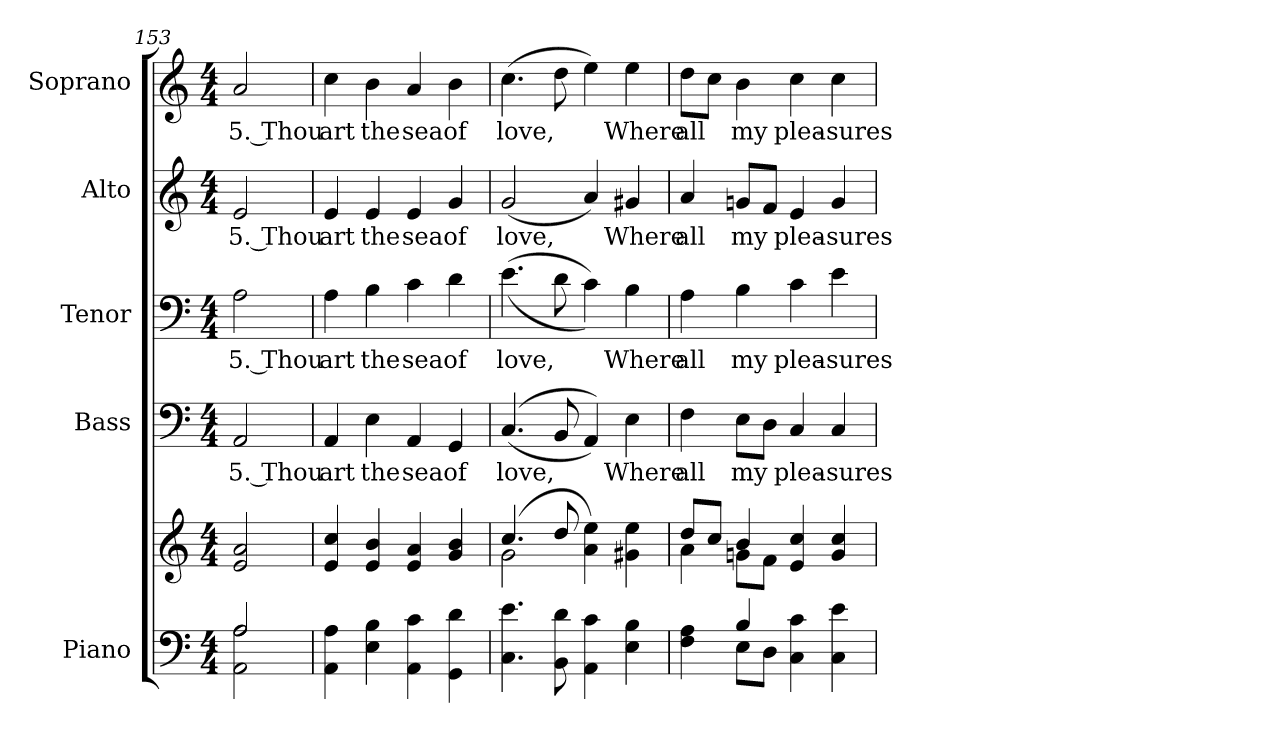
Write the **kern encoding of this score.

**kern	**kern	**kern	**text	**kern	**text	**kern	**text	**kern	**text
*part5	*part5	*part4	*part4	*part3	*part3	*part2	*part2	*part1	*part1
*staff6	*staff5	*staff4	*staff4	*staff3	*staff3	*staff2	*staff2	*staff1	*staff1
*I"Piano	*	*I"Bass	*	*I"Tenor	*	*I"Alto	*	*I"Soprano	*
*I'Pno.	*	*I'B.	*	*I'T.	*	*I'A.	*	*I'S.	*
!!LO:PB:g=z
*clefF4	*clefG2	*clefF4	*	*clefF4	*	*clefG2	*	*clefG2	*
*k[]	*k[]	*k[]	*	*k[]	*	*k[]	*	*k[]	*
*C:	*C:	*C:	*	*C:	*	*C:	*	*C:	*
*M4/4	*M4/4	*M4/4	*	*M4/4	*	*M4/4	*	*M4/4	*
=153	=153	=153	=153	=153	=153	=153	=153	=153	=153
*^	*	*	*	*	*	*	*	*	*
!	!	!	!	!LO:LY:b:color=#000000	!	!	!	!	!	!
!	!	!	!	!	!	!LO:LY:b:color=#000000	!	!	!	!
!	!	!	!	!	!	!	!	!LO:LY:b:color=#000000	!	!
!	!	!	!	!	!	!	!	!	!	!LO:LY:b:color=#000000
2Ai/	2AAi\ 2Ai	2ei/ 2ai	2AAi/	5. Thou	2Ai\	5. Thou	2ei/	5. Thou	2ai/	5. Thou
*v	*v	*	*	*	*	*	*	*	*	*
=154	=154	=154	=154	=154	=154	=154	=154	=154	=154
*^	*	*	*	*	*	*	*	*	*
!	!	!	!	!LO:LY:b:color=#000000	!	!	!	!	!	!
*v	*v	*	*	*	*	*	*	*	*	*
*^	*	*	*	*	*	*	*	*	*
!	!	!	!	!	!	!LO:LY:b:color=#000000	!	!	!	!
*v	*v	*	*	*	*	*	*	*	*	*
*^	*	*	*	*	*	*	*	*	*
!	!	!	!	!	!	!	!	!LO:LY:b:color=#000000	!	!
*v	*v	*	*	*	*	*	*	*	*	*
*^	*	*	*	*	*	*	*	*	*
!	!	!	!	!	!	!	!	!	!	!LO:LY:b:color=#000000
*v	*v	*	*	*	*	*	*	*	*	*
4AAi\ 4Ai	4ei/ 4cci	4AAi/	art	4Ai\	art	4ei/	art	4cci\	art
!	!	!	!LO:LY:b:color=#000000	!	!	!	!	!	!
!	!	!	!	!	!LO:LY:b:color=#000000	!	!	!	!
!	!	!	!	!	!	!	!LO:LY:b:color=#000000	!	!
!	!	!	!	!	!	!	!	!	!LO:LY:b:color=#000000
4Ei\ 4Bi	4ei/ 4bi	4Ei\	the	4Bi\	the	4ei/	the	4bi\	the
!	!	!	!LO:LY:b:color=#000000	!	!	!	!	!	!
!	!	!	!	!	!LO:LY:b:color=#000000	!	!	!	!
!	!	!	!	!	!	!	!LO:LY:b:color=#000000	!	!
!	!	!	!	!	!	!	!	!	!LO:LY:b:color=#000000
4AAi\ 4ci	4ei/ 4ai	4AAi/	sea	4ci\	sea	4ei/	sea	4ai/	sea
!	!	!	!LO:LY:b:color=#000000	!	!	!	!	!	!
!	!	!	!	!	!LO:LY:b:color=#000000	!	!	!	!
!	!	!	!	!	!	!	!LO:LY:b:color=#000000	!	!
!	!	!	!	!	!	!	!	!	!LO:LY:b:color=#000000
4GGi\ 4di	4gi/ 4bi	4GGi/	of	4di\	of	4gi/	of	4bi\	of
=155	=155	=155	=155	=155	=155	=155	=155	=155	=155
*	*^	*	*	*	*	*	*	*	*
!	!	!	!	!LO:LY:b:color=#000000	!	!	!	!	!	!
!	!	!	!	!	!	!LO:LY:b:color=#000000	!	!	!	!
!	!	!	!	!	!	!	!	!LO:LY:b:color=#000000	!	!
!	!	!	!	!	!	!	!	!	!	!LO:LY:b:color=#000000
4.Ci\ 4.ei	(4.cci/	2gi\	((4.Ci/	love,	((4.ei\	love,	(2gi/	love,	(4.cci\	love,
8BBi\ 8di	8ddi/	.	8BBi/	.	8di\	.	.	.	8ddi\	.
4AAi\ 4ci	4ai\ 4eei)	2ryy	4AAi/))	.	4ci\))	.	4ai/)	.	4eei\)	.
!	!	!	!	!LO:LY:b:color=#000000	!	!	!	!	!	!
!	!	!	!	!	!	!LO:LY:b:color=#000000	!	!	!	!
!	!	!	!	!	!	!	!	!LO:LY:b:color=#000000	!	!
!	!	!	!	!	!	!	!	!	!	!LO:LY:b:color=#000000
4Ei\ 4Bi	4g#Xi\ 4eei	.	4Ei\	Where	4Bi\	Where	4g#Xi/	Where	4eei\	Where
=156	=156	=156	=156	=156	=156	=156	=156	=156	=156	=156
*^	*	*	*	*	*	*	*	*	*	*
!	!	!	!	!	!LO:LY:b:color=#000000	!	!	!	!	!	!
!	!	!	!	!	!	!	!LO:LY:b:color=#000000	!	!	!	!
!	!	!	!	!	!	!	!	!	!LO:LY:b:color=#000000	!	!
!	!	!	!	!	!	!	!	!	!	!	!LO:LY:b:color=#000000
4Fi\ 4Ai	4ryy	8ddi/L	4ai\	4Fi\	all	4Ai\	all	4ai/	all	8ddi\L	all
.	.	8cci/J	.	.	.	.	.	.	.	8cci\J	.
!	!	!	!	!	!LO:LY:b:color=#000000	!	!	!	!	!	!
!	!	!	!	!	!	!	!LO:LY:b:color=#000000	!	!	!	!
!	!	!	!	!	!	!	!	!	!LO:LY:b:color=#000000	!	!
!	!	!	!	!	!	!	!	!	!	!	!LO:LY:b:color=#000000
4Bi/	8Ei\L	4bi/	8gni\L	8Ei\L	my	4Bi\	my	8gni/L	my	4bi\	my
.	8Di\J	.	8fi\J	8Di\J	.	.	.	8fi/J	.	.	.
!	!	!	!	!	!LO:LY:b:color=#000000	!	!	!	!	!	!
!	!	!	!	!	!	!	!LO:LY:b:color=#000000	!	!	!	!
!	!	!	!	!	!	!	!	!	!LO:LY:b:color=#000000	!	!
!	!	!	!	!	!	!	!	!	!	!	!LO:LY:b:color=#000000
4Ci\ 4ci	2ryy	4ei/ 4cci	2ryy	4Ci/	plea-	4ci\	plea-	4ei/	plea-	4cci\	plea-
!	!	!	!	!	!LO:LY:b:color=#000000	!	!	!	!	!	!
!	!	!	!	!	!	!	!LO:LY:b:color=#000000	!	!	!	!
!	!	!	!	!	!	!	!	!	!LO:LY:b:color=#000000	!	!
!	!	!	!	!	!	!	!	!	!	!	!LO:LY:b:color=#000000
4Ci\ 4ei	.	4gi/ 4cci	.	4Ci/	-sures	4ei\	-sures	4gi/	-sures	4cci\	-sures
*v	*v	*	*	*	*	*	*	*	*	*	*
*	*v	*v	*	*	*	*	*	*	*	*
=	=	=	=	=	=	=	=	=	=
*-	*-	*-	*-	*-	*-	*-	*-	*-	*-
